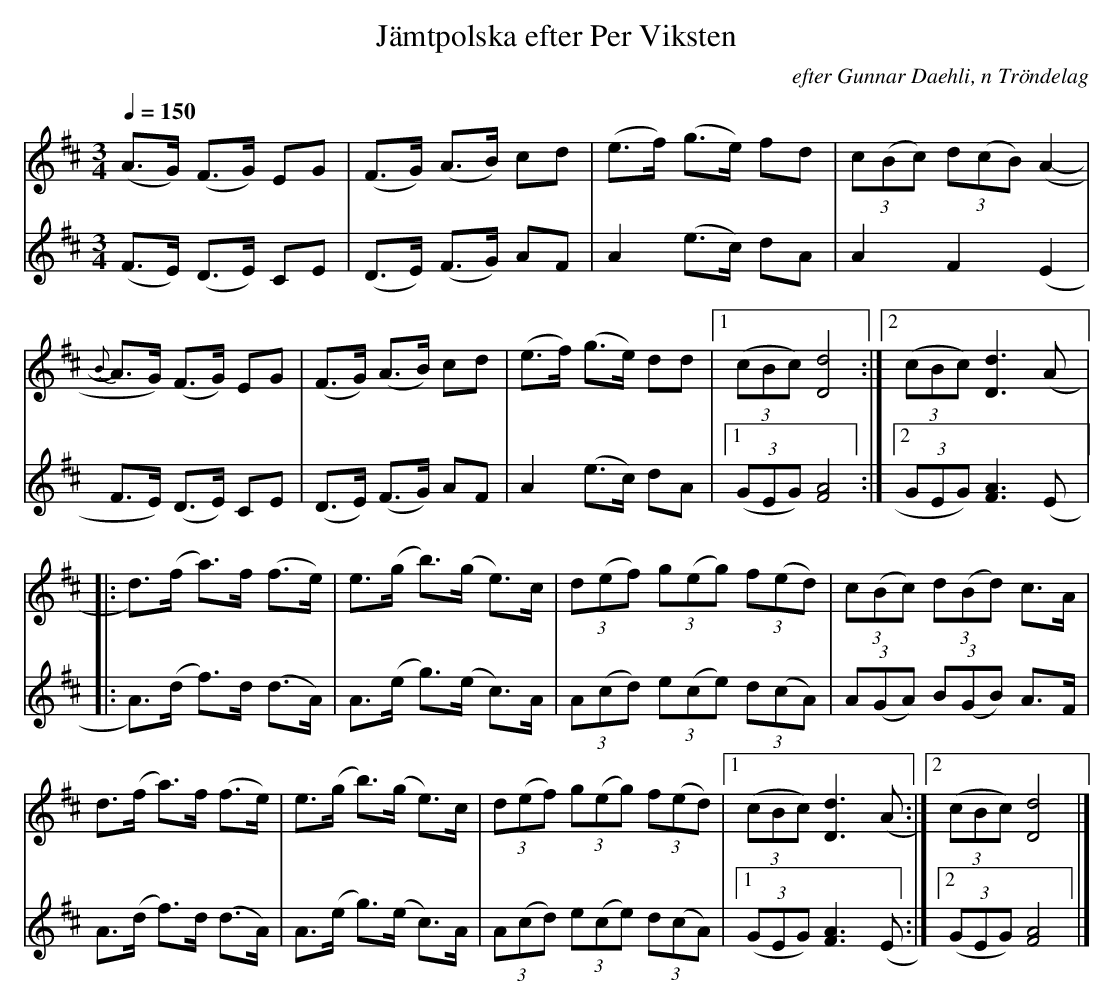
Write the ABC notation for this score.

X:1
T:Jämtpolska efter Per Viksten
O:efter Gunnar Daehli, n Tröndelag
M:3/4
L:1/8
Q:1/4=150
K:D
V:1
(A>G) (F>G) EG|(F>G) (A>B) cd|(e>f) (g>e) fd|(3c(Bc) (3d(cB) (A2-|!
{B}A>G) (F>G) EG|(F>G) (A>B) cd|(e>f) (g>e) dd|[1(3(cBc) [d4D4]:|[2(3(cBc)[d3D3](A|:!
d>)(f a>)f  (f>e)|e>(g b>)(g e>)c|(3d(ef) (3g(eg) (3f(ed)|(3c(Bc) (3d(Bd) c>A|!
d>(f a>)f  (f>e)|e>(g b>)(g e>)c|(3d(ef) (3g(eg) (3f(ed)|[1(3(cBc) [d3D3](A:|[2 (3(cBc)[d4D4]|]
V:2
(F>E) (D>E) CE|(D>E) (F>G) AF|A2 (e>c) dA|A2 F2 (E2|!
F>E) (D>E) CE|(D>E) (F>G) AF|A2 (e>c) dA|[1(3(GEG) [F4A4]:|[2(3GEG) [F3A3](E|:!
A>)(d f>)d (d>A)|A>(e g>)(e c>)A|(3A(cd) (3e(ce) (3d(cA)|(3A(GA) (3B(GB) A>F|!
A>(d f>)d (d>A)|A>(e g>)(e c>)A|(3A(cd) (3e(ce) (3d(cA)|[1(3(GEG) [F3A3](E:|[2(3(GEG)[F4A4]|]
